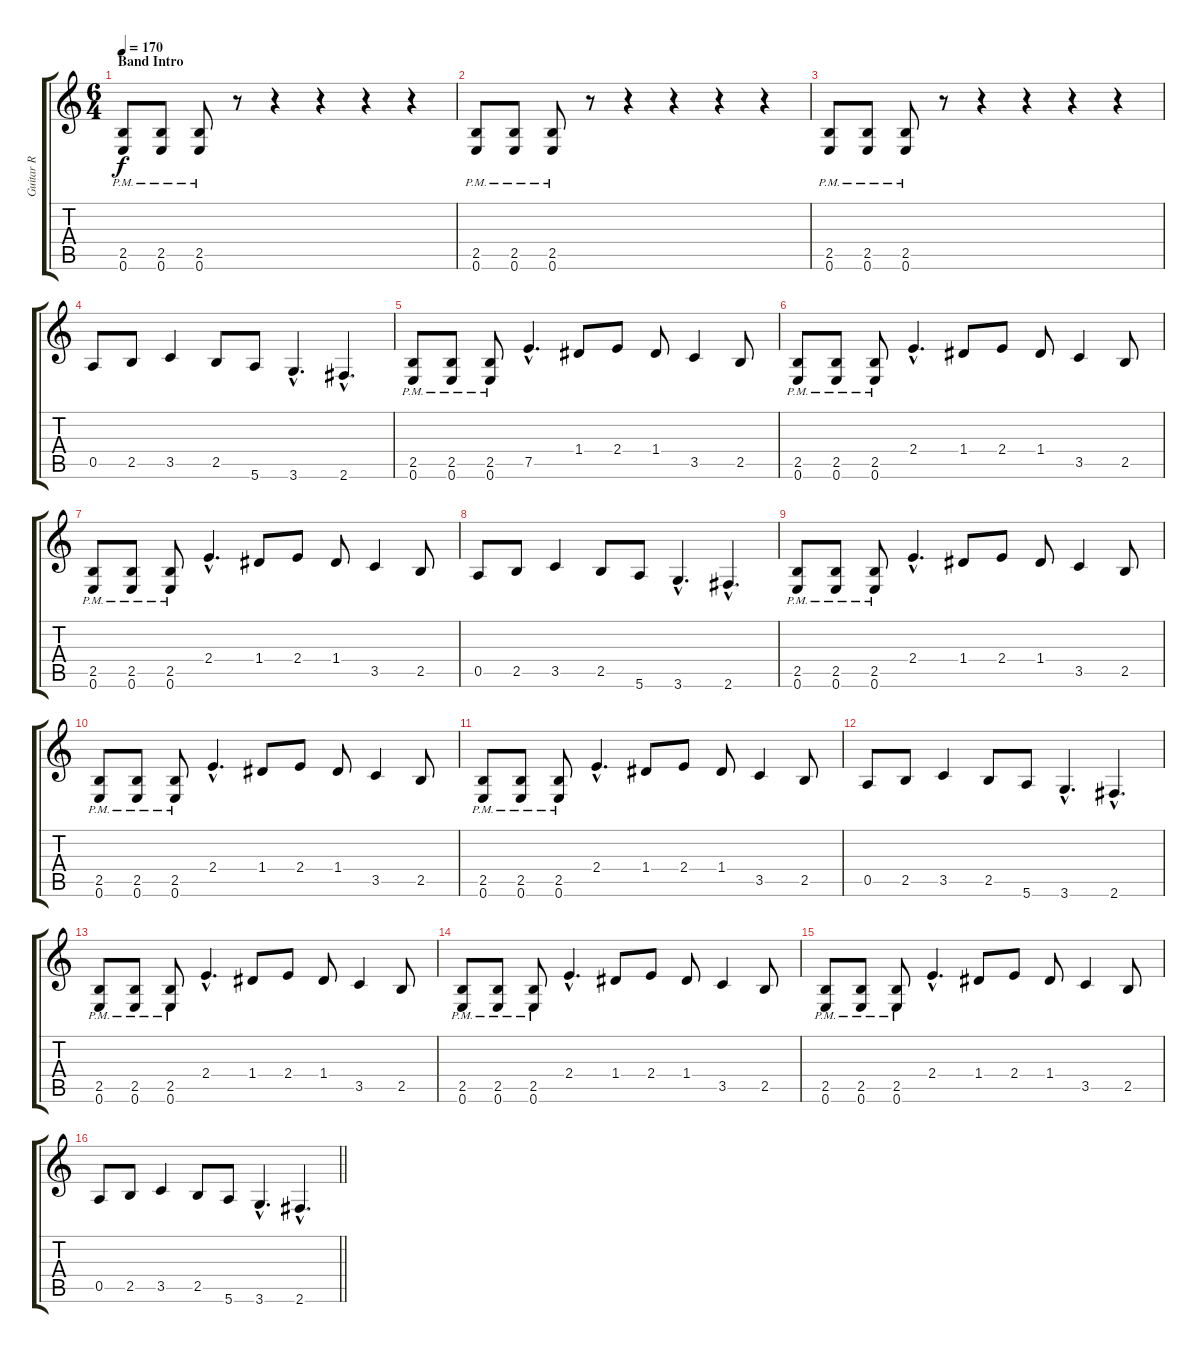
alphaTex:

\track ("Guitar R" "Guitar R") {instrument distortionguitar}
\staff {score tabs}
\tuning (E4 B3 G3 D3 A2 E2) {hide}
\ts (6 4)
\section ("" "Band Intro")
\tempo 170
\clef g2
\ks c
(2.5{pm} 0.6{pm}).8{dy f instrument distortionguitar} (2.5{pm} 0.6{pm}).8 (2.5{pm} 0.6{pm}).8 r.8 r.4 r.4 r.4 r.4 |
(2.5{pm} 0.6{pm}).8 (2.5{pm} 0.6{pm}).8 (2.5{pm} 0.6{pm}).8 r.8 r.4 r.4 r.4 r.4 |
(2.5{pm} 0.6{pm}).8 (2.5{pm} 0.6{pm}).8 (2.5{pm} 0.6{pm}).8 r.8 r.4 r.4 r.4 r.4 |
0.5.8 2.5.8 3.5.4 2.5.8 5.6.8 3.6{hac}.4{d} 2.6{hac}.4{d} |
(2.5{pm} 0.6{pm}).8 (2.5{pm} 0.6{pm}).8 (2.5{pm} 0.6{pm}).8 7.5{hac}.4{d} 1.4.8 2.4.8 1.4.8 3.5.4 2.5.8 |
(2.5{pm} 0.6{pm}).8 (2.5{pm} 0.6{pm}).8 (2.5{pm} 0.6{pm}).8 2.4{hac}.4{d} 1.4.8 2.4.8 1.4.8 3.5.4 2.5.8 |
(2.5{pm} 0.6{pm}).8 (2.5{pm} 0.6{pm}).8 (2.5{pm} 0.6{pm}).8 2.4{hac}.4{d} 1.4.8 2.4.8 1.4.8 3.5.4 2.5.8 |
0.5.8 2.5.8 3.5.4 2.5.8 5.6.8 3.6{hac}.4{d} 2.6{hac}.4{d} |
(2.5{pm} 0.6{pm}).8 (2.5{pm} 0.6{pm}).8 (2.5{pm} 0.6{pm}).8 2.4{hac}.4{d} 1.4.8 2.4.8 1.4.8 3.5.4 2.5.8 |
(2.5{pm} 0.6{pm}).8 (2.5{pm} 0.6{pm}).8 (2.5{pm} 0.6{pm}).8 2.4{hac}.4{d} 1.4.8 2.4.8 1.4.8 3.5.4 2.5.8 |
(2.5{pm} 0.6{pm}).8 (2.5{pm} 0.6{pm}).8 (2.5{pm} 0.6{pm}).8 2.4{hac}.4{d} 1.4.8 2.4.8 1.4.8 3.5.4 2.5.8 |
0.5.8 2.5.8 3.5.4 2.5.8 5.6.8 3.6{hac}.4{d} 2.6{hac}.4{d} |
(2.5{pm} 0.6{pm}).8 (2.5{pm} 0.6{pm}).8 (2.5{pm} 0.6{pm}).8 2.4{hac}.4{d} 1.4.8 2.4.8 1.4.8 3.5.4 2.5.8 |
(2.5{pm} 0.6{pm}).8 (2.5{pm} 0.6{pm}).8 (2.5{pm} 0.6{pm}).8 2.4{hac}.4{d} 1.4.8 2.4.8 1.4.8 3.5.4 2.5.8 |
(2.5{pm} 0.6{pm}).8 (2.5{pm} 0.6{pm}).8 (2.5{pm} 0.6{pm}).8 2.4{hac}.4{d} 1.4.8 2.4.8 1.4.8 3.5.4 2.5.8 |
\barLineRight lightlight
0.5.8 2.5.8 3.5.4 2.5.8 5.6.8 3.6{hac}.4{d} 2.6{hac}.4{d}
